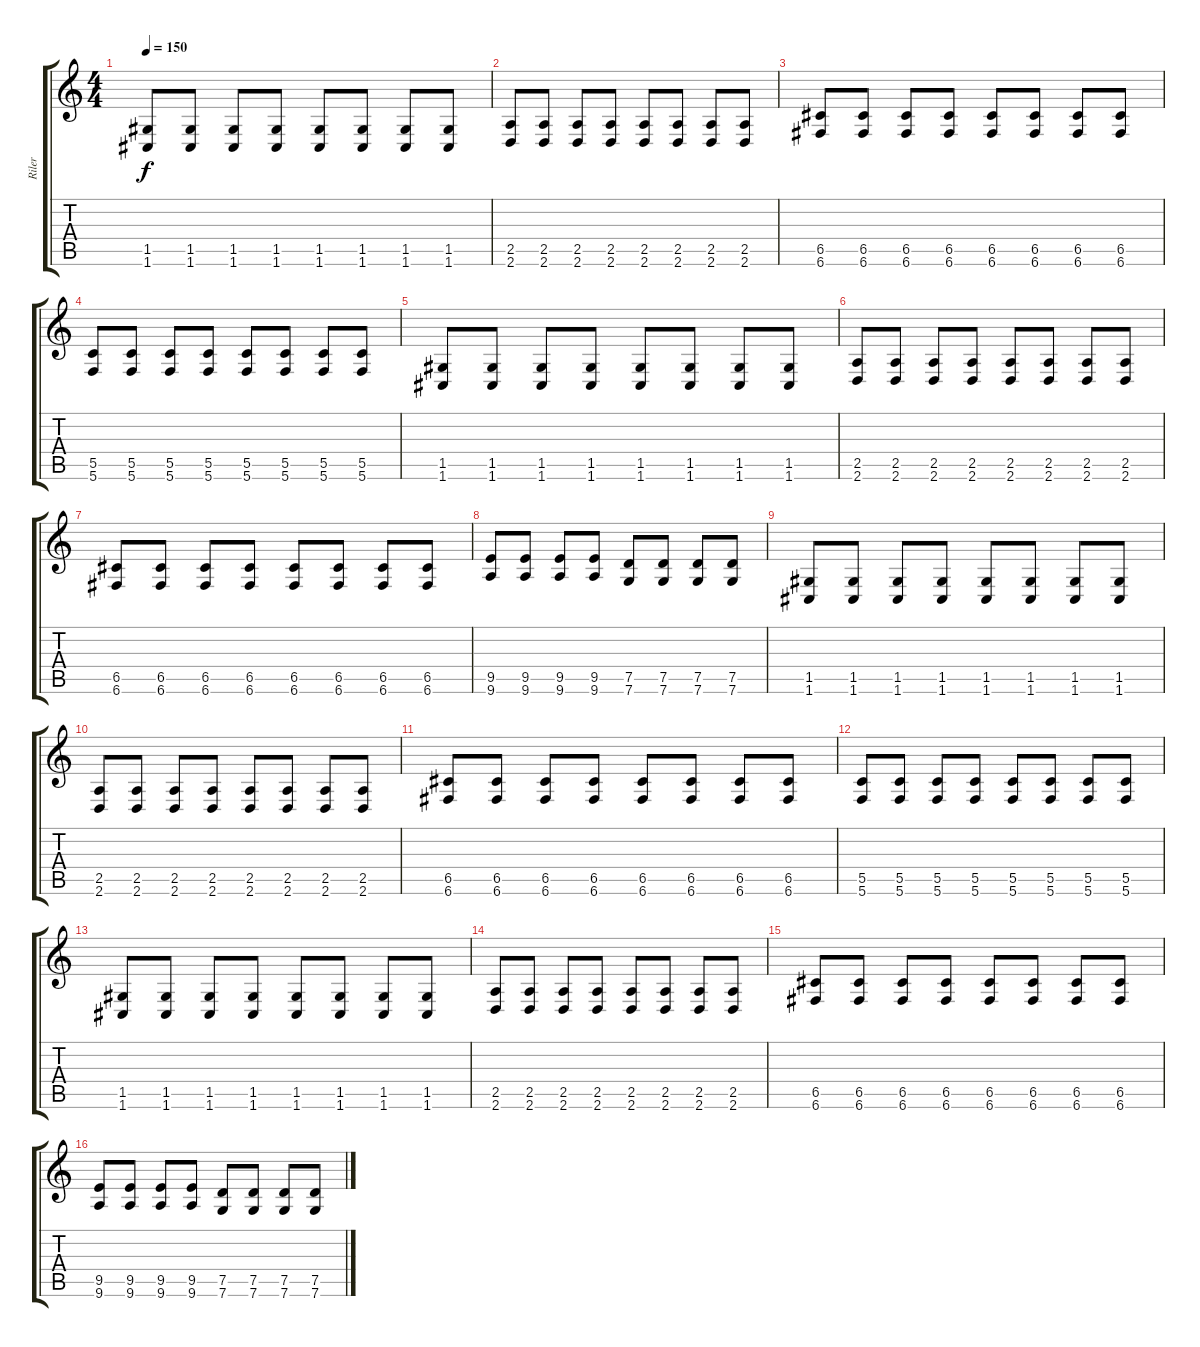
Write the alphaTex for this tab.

\track ("Riler" "Riler") {instrument distortionguitar}
\staff {score tabs}
\tuning (D4 A3 F3 C3 G2 C2) {hide}
\ts (4 4)
\tempo 150
\clef g2
\ks c
(1.5 1.6).8{dy f} (1.5 1.6).8 (1.5 1.6).8 (1.5 1.6).8 (1.5 1.6).8 (1.5 1.6).8 (1.5 1.6).8 (1.5 1.6).8 |
(2.5 2.6).8 (2.5 2.6).8 (2.5 2.6).8 (2.5 2.6).8 (2.5 2.6).8 (2.5 2.6).8 (2.5 2.6).8 (2.5 2.6).8 |
(6.5 6.6).8 (6.5 6.6).8 (6.5 6.6).8 (6.5 6.6).8 (6.5 6.6).8 (6.5 6.6).8 (6.5 6.6).8 (6.5 6.6).8 |
(5.5 5.6).8 (5.5 5.6).8 (5.5 5.6).8 (5.5 5.6).8 (5.5 5.6).8 (5.5 5.6).8 (5.5 5.6).8 (5.5 5.6).8 |
(1.5 1.6).8 (1.5 1.6).8 (1.5 1.6).8 (1.5 1.6).8 (1.5 1.6).8 (1.5 1.6).8 (1.5 1.6).8 (1.5 1.6).8 |
(2.5 2.6).8 (2.5 2.6).8 (2.5 2.6).8 (2.5 2.6).8 (2.5 2.6).8 (2.5 2.6).8 (2.5 2.6).8 (2.5 2.6).8 |
(6.5 6.6).8 (6.5 6.6).8 (6.5 6.6).8 (6.5 6.6).8 (6.5 6.6).8 (6.5 6.6).8 (6.5 6.6).8 (6.5 6.6).8 |
(9.5 9.6).8 (9.5 9.6).8 (9.5 9.6).8 (9.5 9.6).8 (7.5 7.6).8 (7.5 7.6).8 (7.5 7.6).8 (7.5 7.6).8 |
(1.5 1.6).8 (1.5 1.6).8 (1.5 1.6).8 (1.5 1.6).8 (1.5 1.6).8 (1.5 1.6).8 (1.5 1.6).8 (1.5 1.6).8 |
(2.5 2.6).8 (2.5 2.6).8 (2.5 2.6).8 (2.5 2.6).8 (2.5 2.6).8 (2.5 2.6).8 (2.5 2.6).8 (2.5 2.6).8 |
(6.5 6.6).8 (6.5 6.6).8 (6.5 6.6).8 (6.5 6.6).8 (6.5 6.6).8 (6.5 6.6).8 (6.5 6.6).8 (6.5 6.6).8 |
(5.5 5.6).8 (5.5 5.6).8 (5.5 5.6).8 (5.5 5.6).8 (5.5 5.6).8 (5.5 5.6).8 (5.5 5.6).8 (5.5 5.6).8 |
(1.5 1.6).8 (1.5 1.6).8 (1.5 1.6).8 (1.5 1.6).8 (1.5 1.6).8 (1.5 1.6).8 (1.5 1.6).8 (1.5 1.6).8 |
(2.5 2.6).8 (2.5 2.6).8 (2.5 2.6).8 (2.5 2.6).8 (2.5 2.6).8 (2.5 2.6).8 (2.5 2.6).8 (2.5 2.6).8 |
(6.5 6.6).8 (6.5 6.6).8 (6.5 6.6).8 (6.5 6.6).8 (6.5 6.6).8 (6.5 6.6).8 (6.5 6.6).8 (6.5 6.6).8 |
(9.5 9.6).8 (9.5 9.6).8 (9.5 9.6).8 (9.5 9.6).8 (7.5 7.6).8 (7.5 7.6).8 (7.5 7.6).8 (7.5 7.6).8
